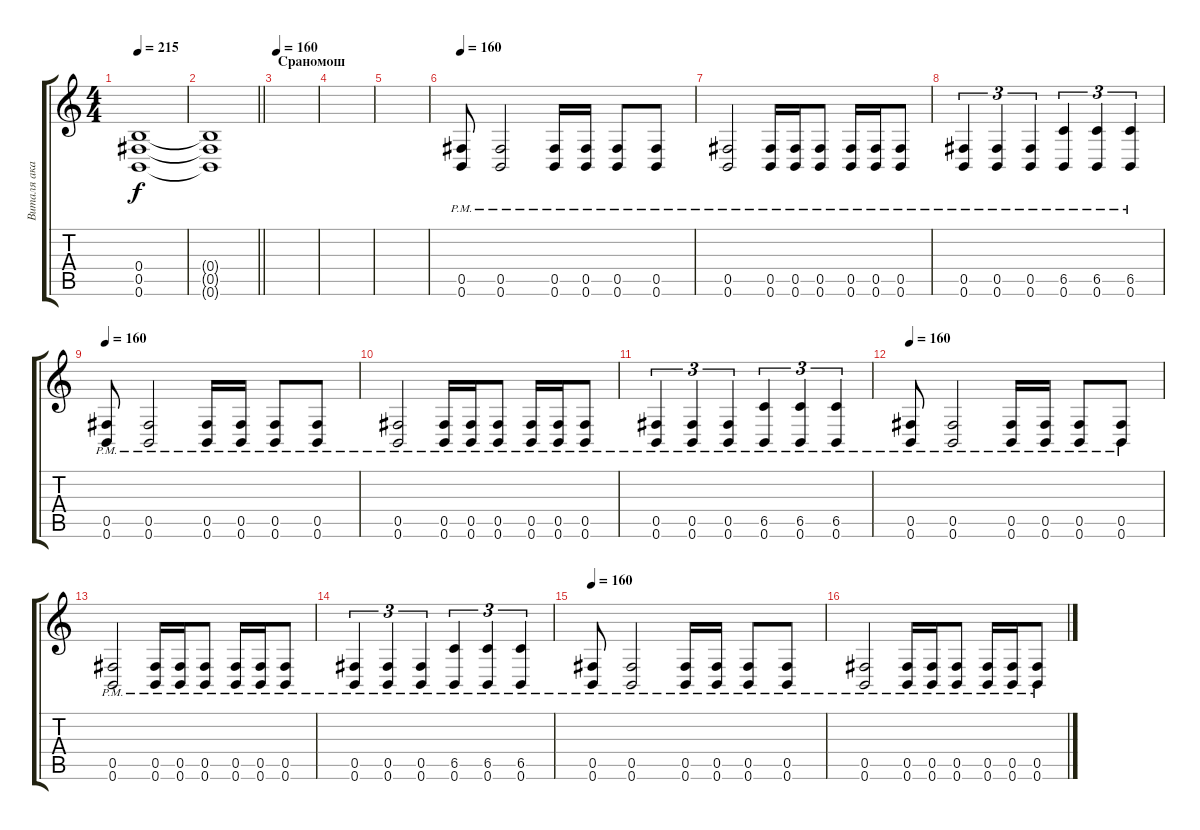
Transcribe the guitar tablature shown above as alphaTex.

\track ("Виталя ака Стардог" "Виталя ака") {instrument distortionguitar}
\staff {score tabs}
\tuning (Db4 Ab3 E3 B2 Gb2 B1) {hide}
\ts (4 4)
\tempo 215
\clef g2
\ks c
(0.4{t} 0.5{t} 0.6{t}).1{dy f} |
\barLineRight lightlight
(0.4{t} 0.5{t} 0.6{t}).1 |
\section ("" "Сраномош")
\tempo 160
|
|
|
\tempo 160
(0.5{pm} 0.6{pm}).8 (0.5{pm} 0.6{pm}).2 (0.5{pm} 0.6{pm}).16 (0.5{pm} 0.6{pm}).16 (0.5{pm} 0.6{pm}).8 (0.5{pm} 0.6{pm}).8 |
(0.5{pm} 0.6{pm}).2 (0.5{pm} 0.6{pm}).16 (0.5{pm} 0.6{pm}).16 (0.5{pm} 0.6{pm}).8 (0.5{pm} 0.6{pm}).16 (0.5{pm} 0.6{pm}).16 (0.5{pm} 0.6{pm}).8 |
(0.5{pm} 0.6{pm}).4{tu (3 2)} (0.5{pm} 0.6{pm}).4{tu (3 2)} (0.5{pm} 0.6{pm}).4{tu (3 2)} (6.5{pm} 0.6{pm}).4{tu (3 2)} (6.5{pm} 0.6{pm}).4{tu (3 2)} (6.5{pm} 0.6{pm}).4{tu (3 2)} |
\tempo 160
(0.5{pm} 0.6{pm}).8 (0.5{pm} 0.6{pm}).2 (0.5{pm} 0.6{pm}).16 (0.5{pm} 0.6{pm}).16 (0.5{pm} 0.6{pm}).8 (0.5{pm} 0.6{pm}).8 |
(0.5{pm} 0.6{pm}).2 (0.5{pm} 0.6{pm}).16 (0.5{pm} 0.6{pm}).16 (0.5{pm} 0.6{pm}).8 (0.5{pm} 0.6{pm}).16 (0.5{pm} 0.6{pm}).16 (0.5{pm} 0.6{pm}).8 |
(0.5{pm} 0.6{pm}).4{tu (3 2)} (0.5{pm} 0.6{pm}).4{tu (3 2)} (0.5{pm} 0.6{pm}).4{tu (3 2)} (6.5{pm} 0.6{pm}).4{tu (3 2)} (6.5{pm} 0.6{pm}).4{tu (3 2)} (6.5{pm} 0.6{pm}).4{tu (3 2)} |
\tempo 160
(0.5{pm} 0.6{pm}).8 (0.5{pm} 0.6{pm}).2 (0.5{pm} 0.6{pm}).16 (0.5{pm} 0.6{pm}).16 (0.5{pm} 0.6{pm}).8 (0.5{pm} 0.6{pm}).8 |
(0.5{pm} 0.6{pm}).2 (0.5{pm} 0.6{pm}).16 (0.5{pm} 0.6{pm}).16 (0.5{pm} 0.6{pm}).8 (0.5{pm} 0.6{pm}).16 (0.5{pm} 0.6{pm}).16 (0.5{pm} 0.6{pm}).8 |
(0.5{pm} 0.6{pm}).4{tu (3 2)} (0.5{pm} 0.6{pm}).4{tu (3 2)} (0.5{pm} 0.6{pm}).4{tu (3 2)} (6.5{pm} 0.6{pm}).4{tu (3 2)} (6.5{pm} 0.6{pm}).4{tu (3 2)} (6.5{pm} 0.6{pm}).4{tu (3 2)} |
\tempo 160
(0.5{pm} 0.6{pm}).8 (0.5{pm} 0.6{pm}).2 (0.5{pm} 0.6{pm}).16 (0.5{pm} 0.6{pm}).16 (0.5{pm} 0.6{pm}).8 (0.5{pm} 0.6{pm}).8 |
(0.5{pm} 0.6{pm}).2 (0.5{pm} 0.6{pm}).16 (0.5{pm} 0.6{pm}).16 (0.5{pm} 0.6{pm}).8 (0.5{pm} 0.6{pm}).16 (0.5{pm} 0.6{pm}).16 (0.5{pm} 0.6{pm}).8
